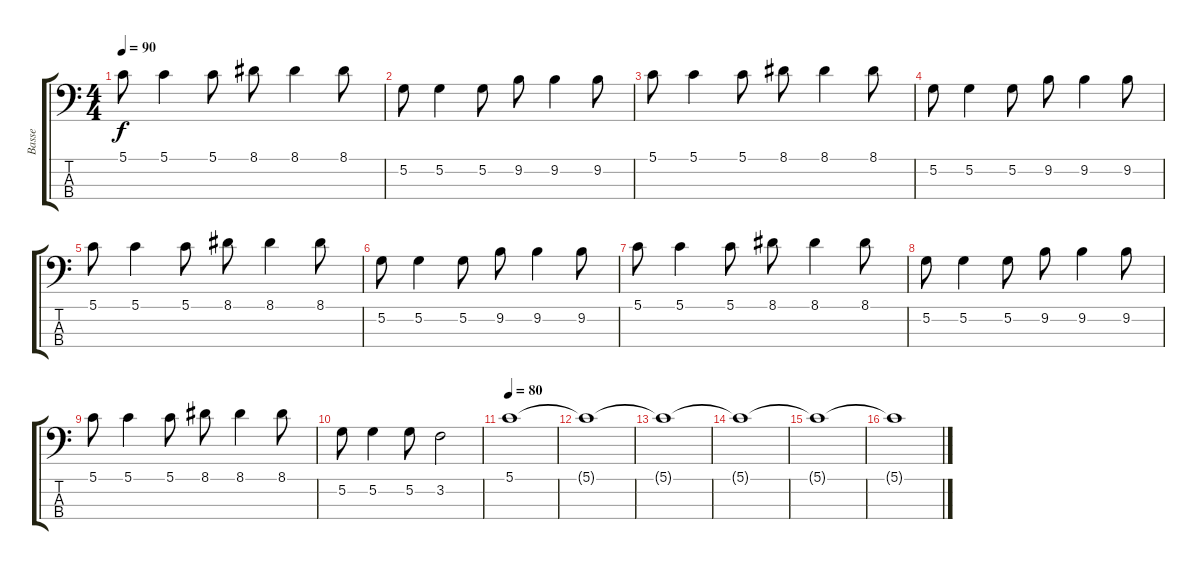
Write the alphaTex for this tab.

\track ("Basse" "Basse") {instrument electricbassfinger}
\staff {score tabs}
\tuning (G2 D2 A1 E1) {hide}
\ts (4 4)
\tempo 90
\clef f4
\ks c
5.1.8{dy f} 5.1.4 5.1.8 8.1.8 8.1.4 8.1.8 |
5.2.8 5.2.4 5.2.8 9.2.8 9.2.4 9.2.8 |
5.1.8 5.1.4 5.1.8 8.1.8 8.1.4 8.1.8 |
5.2.8 5.2.4 5.2.8 9.2.8 9.2.4 9.2.8 |
5.1.8 5.1.4 5.1.8 8.1.8 8.1.4 8.1.8 |
5.2.8 5.2.4 5.2.8 9.2.8 9.2.4 9.2.8 |
5.1.8 5.1.4 5.1.8 8.1.8 8.1.4 8.1.8 |
5.2.8 5.2.4 5.2.8 9.2.8 9.2.4 9.2.8 |
5.1.8 5.1.4 5.1.8 8.1.8 8.1.4 8.1.8 |
5.2.8 5.2.4 5.2.8 3.2.2 |
\tempo 80
5.1.1 |
5.1{t}.1 |
5.1{t}.1 |
5.1{t}.1 |
5.1{t}.1 |
5.1{t}.1
